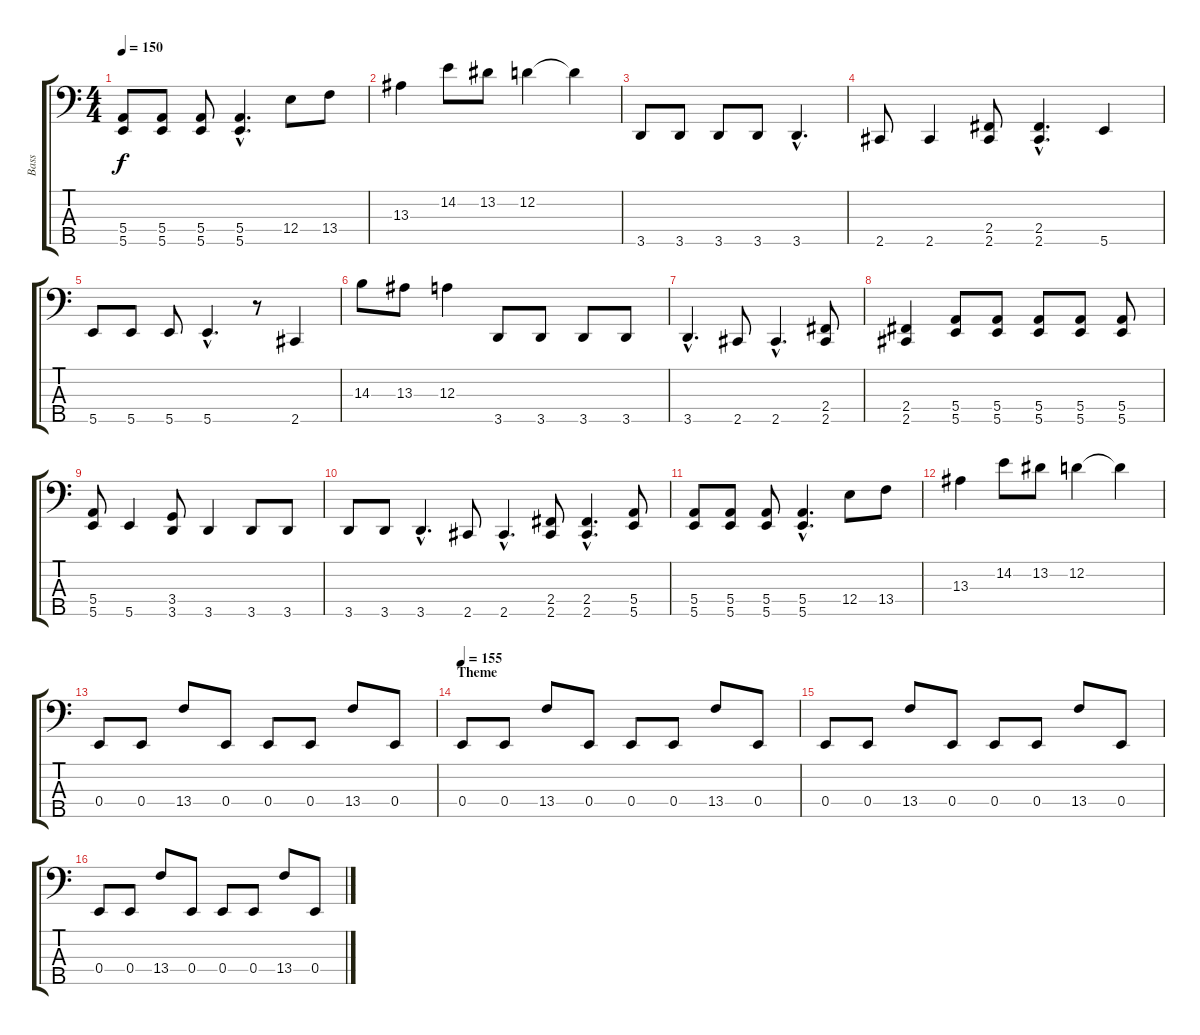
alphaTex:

\track ("Bass" "Bass") {instrument acousticbass}
\staff {score tabs}
\tuning (G2 D2 A1 E1 B0) {hide}
\ts (4 4)
\tempo 150
\clef f4
\ks c
(5.4 5.5).8{dy f} (5.4 5.5).8 (5.4 5.5).8 (5.4{hac} 5.5{hac}).4{d} 12.4.8 13.4.8 |
13.3.4 14.2.8 13.2.8 12.2.4 12.2{t}.4 |
3.5.8 3.5.8 3.5.8 3.5.8 3.5{hac}.4{d} |
2.5.8 2.5.4 (2.4 2.5).8 (2.4{hac} 2.5{hac}).4{d} 5.5.4 |
5.5.8 5.5.8 5.5.8 5.5{hac}.4{d} r.8 2.5.4 |
14.3.8 13.3.8 12.3.4 3.5.8 3.5.8 3.5.8 3.5.8 |
3.5{hac}.4{d} 2.5.8 2.5{hac}.4{d} (2.4 2.5).8 |
(2.4 2.5).4 (5.4 5.5).8 (5.4 5.5).8 (5.4 5.5).8 (5.4 5.5).8 (5.4 5.5).8 |
(5.4 5.5).8 5.5.4 (3.4 3.5).8 3.5.4 3.5.8 3.5.8 |
3.5.8 3.5.8 3.5{hac}.4{d} 2.5.8 2.5{hac}.4{d} (2.4 2.5).8 (2.4{hac} 2.5{hac}).4{d} (5.4 5.5).8 |
(5.4 5.5).8 (5.4 5.5).8 (5.4 5.5).8 (5.4{hac} 5.5{hac}).4{d} 12.4.8 13.4.8 |
13.3.4 14.2.8 13.2.8 12.2.4 12.2{t}.4 |
0.4.8 0.4.8 13.4.8 0.4.8 0.4.8 0.4.8 13.4.8 0.4.8 |
\section ("" "Theme")
\tempo 155
0.4.8 0.4.8 13.4.8 0.4.8 0.4.8 0.4.8 13.4.8 0.4.8 |
0.4.8 0.4.8 13.4.8 0.4.8 0.4.8 0.4.8 13.4.8 0.4.8 |
0.4.8 0.4.8 13.4.8 0.4.8 0.4.8 0.4.8 13.4.8 0.4.8
